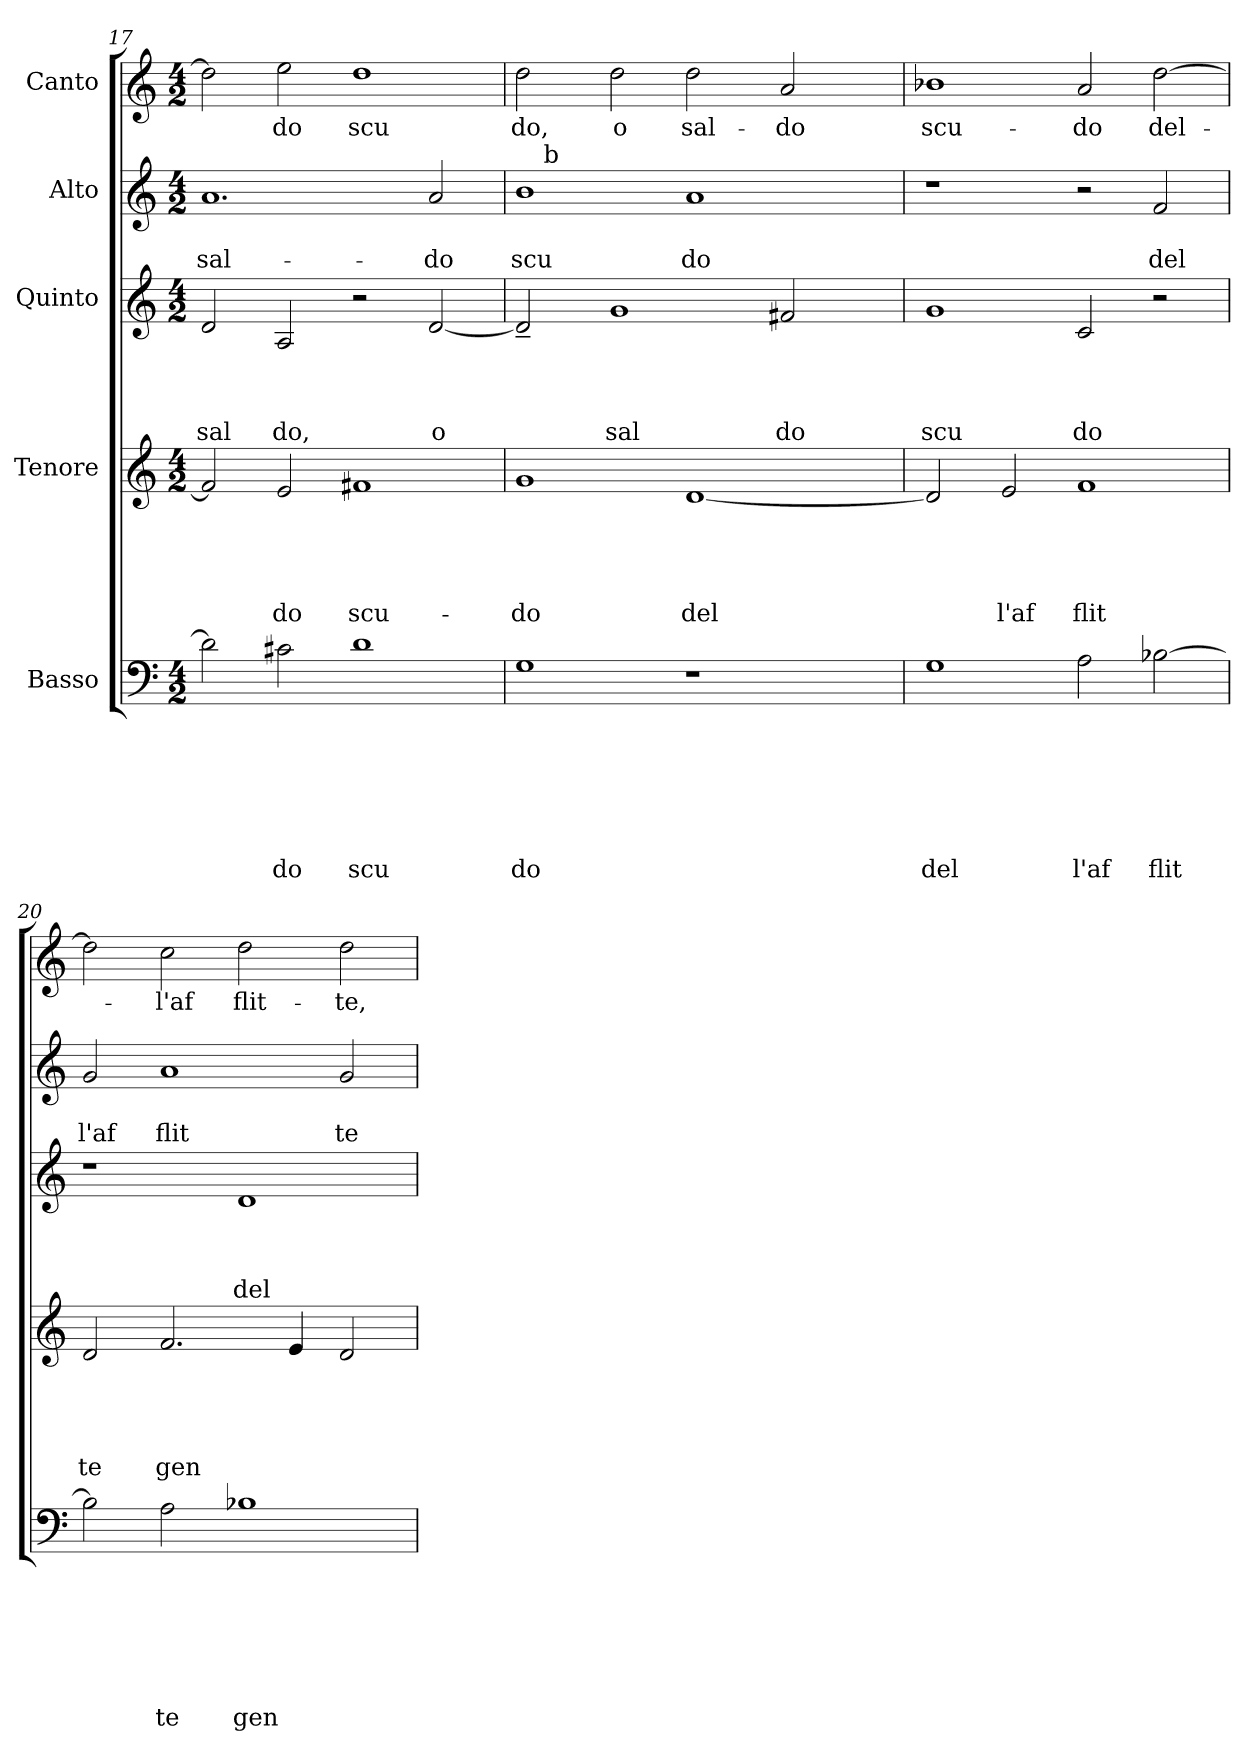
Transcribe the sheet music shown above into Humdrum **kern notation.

**kern	**text	**text	**text	**text	**text	**text	**text	**kern	**text	**text	**text	**text	**text	**kern	**text	**text	**text	**text	**kern	**text	**text	**kern	**text
*part5	*part5	*part5	*part5	*part5	*part5	*part5	*part5	*part4	*part4	*part4	*part4	*part4	*part4	*part3	*part3	*part3	*part3	*part3	*part2	*part2	*part2	*part1	*part1
*staff5	*staff5	*staff5	*staff5	*staff5	*staff5	*staff5	*staff5	*staff4	*staff4	*staff4	*staff4	*staff4	*staff4	*staff3	*staff3	*staff3	*staff3	*staff3	*staff2	*staff2	*staff2	*staff1	*staff1
*I"Basso	*	*	*	*	*	*	*	*I"Tenore	*	*	*	*	*	*I"Quinto	*	*	*	*	*I"Alto	*	*	*I"Canto	*
*clefF4	*	*	*	*	*	*	*	*clefG2	*	*	*	*	*	*clefG2	*	*	*	*	*clefG2	*	*	*clefG2	*
*k[]	*	*	*	*	*	*	*	*k[]	*	*	*	*	*	*k[]	*	*	*	*	*k[]	*	*	*k[]	*
*C:	*	*	*	*	*	*	*	*C:	*	*	*	*	*	*C:	*	*	*	*	*C:	*	*	*C:	*
*M4/2	*	*	*	*	*	*	*	*M4/2	*	*	*	*	*	*M4/2	*	*	*	*	*M4/2	*	*	*M4/2	*
=17	=17	=17	=17	=17	=17	=17	=17	=17	=17	=17	=17	=17	=17	=17	=17	=17	=17	=17	=17	=17	=17	=17	=17
!	!	!	!	!	!	!	!	!	!	!	!	!	!	!	!	!	!	!LO:LY:b	!	!	!LO:LY:b	!	!
2d\]	.	.	.	.	.	.	.	2f/]	.	.	.	.	.	2d/	.	.	.	sal	1.a	.	sal-	2dd\]	.
!	!	!	!	!	!	!	!LO:LY:b	!	!	!	!	!	!LO:LY:b	!	!	!	!	!LO:LY:b	!	!	!	!	!LO:LY:b
2c#X\	.	.	.	.	.	.	do	2e/	.	.	.	.	-do	2A/	.	.	.	do,	.	.	.	2ee\	do
!	!	!	!	!	!	!	!LO:LY:b	!	!	!	!	!	!LO:LY:b	!	!	!	!	!	!	!	!	!	!LO:LY:b
1d	.	.	.	.	.	.	scu	1f#X	.	.	.	.	scu-	2r	.	.	.	.	.	.	.	1dd	scu
!	!	!	!	!	!	!	!	!	!	!	!	!	!	!	!	!	!	!LO:LY:b	!	!	!LO:LY:b	!	!
.	.	.	.	.	.	.	.	.	.	.	.	.	.	[>2d/	.	.	.	o	2a/	.	-do	.	.
!!LO:LB:g=z
=18	=18	=18	=18	=18	=18	=18	=18	=18	=18	=18	=18	=18	=18	=18	=18	=18	=18	=18	=18	=18	=18	=18	=18
!	!	!	!	!	!	!	!LO:LY:b	!	!	!	!	!	!LO:LY:b	!	!	!	!	!	!	!	!LO:LY:b	!	!LO:LY:b
*	*	*	*	*	*	*	*	*	*	*	*	*	*	*	*	*	*	*	*^	*	*	*	*
1G	.	.	.	.	.	.	do	1g	.	.	.	.	-do	2d~</]	.	.	.	.	1b	16.ryy	.	scu	2dd\	do,
!	!	!	!	!	!	!	!	!	!	!	!	!	!	!	!	!	!	!	!	!LO:TX:a:t=b	!	!	!	!
.	.	.	.	.	.	.	.	.	.	.	.	.	.	.	.	.	.	.	.	1ryy	.	.	.	.
!	!	!	!	!	!	!	!	!	!	!	!	!	!	!	!	!	!	!LO:LY:b	!	!	!	!	!	!LO:LY:b
.	.	.	.	.	.	.	.	.	.	.	.	.	.	1g	.	.	.	sal	.	.	.	.	2dd\	o
!	!	!	!	!	!	!	!	!	!	!	!	!	!LO:LY:b	!	!	!	!	!	!	!	!	!LO:LY:b	!	!LO:LY:b
1r	.	.	.	.	.	.	.	[<1d	.	.	.	.	del	.	.	.	.	.	1a	.	.	do	2dd\	sal-
.	.	.	.	.	.	.	.	.	.	.	.	.	.	.	.	.	.	.	.	2ryy	.	.	.	.
!	!	!	!	!	!	!	!	!	!	!	!	!	!	!	!	!	!	!LO:LY:b	!	!	!	!	!	!LO:LY:b
.	.	.	.	.	.	.	.	.	.	.	.	.	.	2f#X/	.	.	.	do	.	.	.	.	2a/	-do
.	.	.	.	.	.	.	.	.	.	.	.	.	.	.	.	.	.	.	.	4ryy	.	.	.	.
.	.	.	.	.	.	.	.	.	.	.	.	.	.	.	.	.	.	.	.	8ryy	.	.	.	.
.	.	.	.	.	.	.	.	.	.	.	.	.	.	.	.	.	.	.	.	32ryy	.	.	.	.
=19	=19	=19	=19	=19	=19	=19	=19	=19	=19	=19	=19	=19	=19	=19	=19	=19	=19	=19	=19	=19	=19	=19	=19	=19
!	!	!	!	!	!	!	!LO:LY:b	!	!	!	!	!	!	!	!	!	!	!LO:LY:b	!	!	!	!	!	!LO:LY:b
*	*	*	*	*	*	*	*	*	*	*	*	*	*	*	*	*	*	*	*v	*v	*	*	*	*
1G	.	.	.	.	.	.	del	2d/]	.	.	.	.	.	1g	.	.	.	scu	1r	.	.	1b-X	scu-
!	!	!	!	!	!	!	!	!	!	!	!	!	!LO:LY:b	!	!	!	!	!	!	!	!	!	!
.	.	.	.	.	.	.	.	2e/	.	.	.	.	l'af	.	.	.	.	.	.	.	.	.	.
!	!	!	!	!	!	!	!LO:LY:b	!	!	!	!	!	!LO:LY:b	!	!	!	!	!LO:LY:b	!	!	!	!	!LO:LY:b
2A\	.	.	.	.	.	.	l'af	1f	.	.	.	.	flit	2c/	.	.	.	do	2r	.	.	2a/	-do
!	!	!	!	!	!	!	!LO:LY:b	!	!	!	!	!	!	!	!	!	!	!	!	!	!LO:LY:b	!	!LO:LY:b
[>2B-X\	.	.	.	.	.	.	flit	.	.	.	.	.	.	2r	.	.	.	.	2f/	.	del	[>2dd\	del-
=20	=20	=20	=20	=20	=20	=20	=20	=20	=20	=20	=20	=20	=20	=20	=20	=20	=20	=20	=20	=20	=20	=20	=20
!	!	!	!	!	!	!	!	!	!	!	!	!	!LO:LY:b	!	!	!	!	!	!	!	!LO:LY:b	!	!
2B-\]	.	.	.	.	.	.	.	2d/	.	.	.	.	te	1r	.	.	.	.	2g/	.	l'af	2dd\]	.
!	!	!	!	!	!	!	!LO:LY:b	!	!	!	!	!	!LO:LY:b	!	!	!	!	!	!	!	!LO:LY:b	!	!LO:LY:b
2A\	.	.	.	.	.	.	te	2.f/	.	.	.	.	gen	.	.	.	.	.	1a	.	flit	2cc\	-l'af
!	!	!	!	!	!	!	!LO:LY:b	!	!	!	!	!	!	!	!	!	!	!LO:LY:b	!	!	!	!	!LO:LY:b
1B-X	.	.	.	.	.	.	gen	.	.	.	.	.	.	1d	.	.	.	del	.	.	.	2dd\	flit-
.	.	.	.	.	.	.	.	4e/	.	.	.	.	.	.	.	.	.	.	.	.	.	.	.
!	!	!	!	!	!	!	!	!	!	!	!	!	!	!	!	!	!	!	!	!	!LO:LY:b	!	!LO:LY:b
.	.	.	.	.	.	.	.	2d/	.	.	.	.	.	.	.	.	.	.	2g/	.	te	2dd\	-te,
=	=	=	=	=	=	=	=	=	=	=	=	=	=	=	=	=	=	=	=	=	=	=	=
*-	*-	*-	*-	*-	*-	*-	*-	*-	*-	*-	*-	*-	*-	*-	*-	*-	*-	*-	*-	*-	*-	*-	*-
